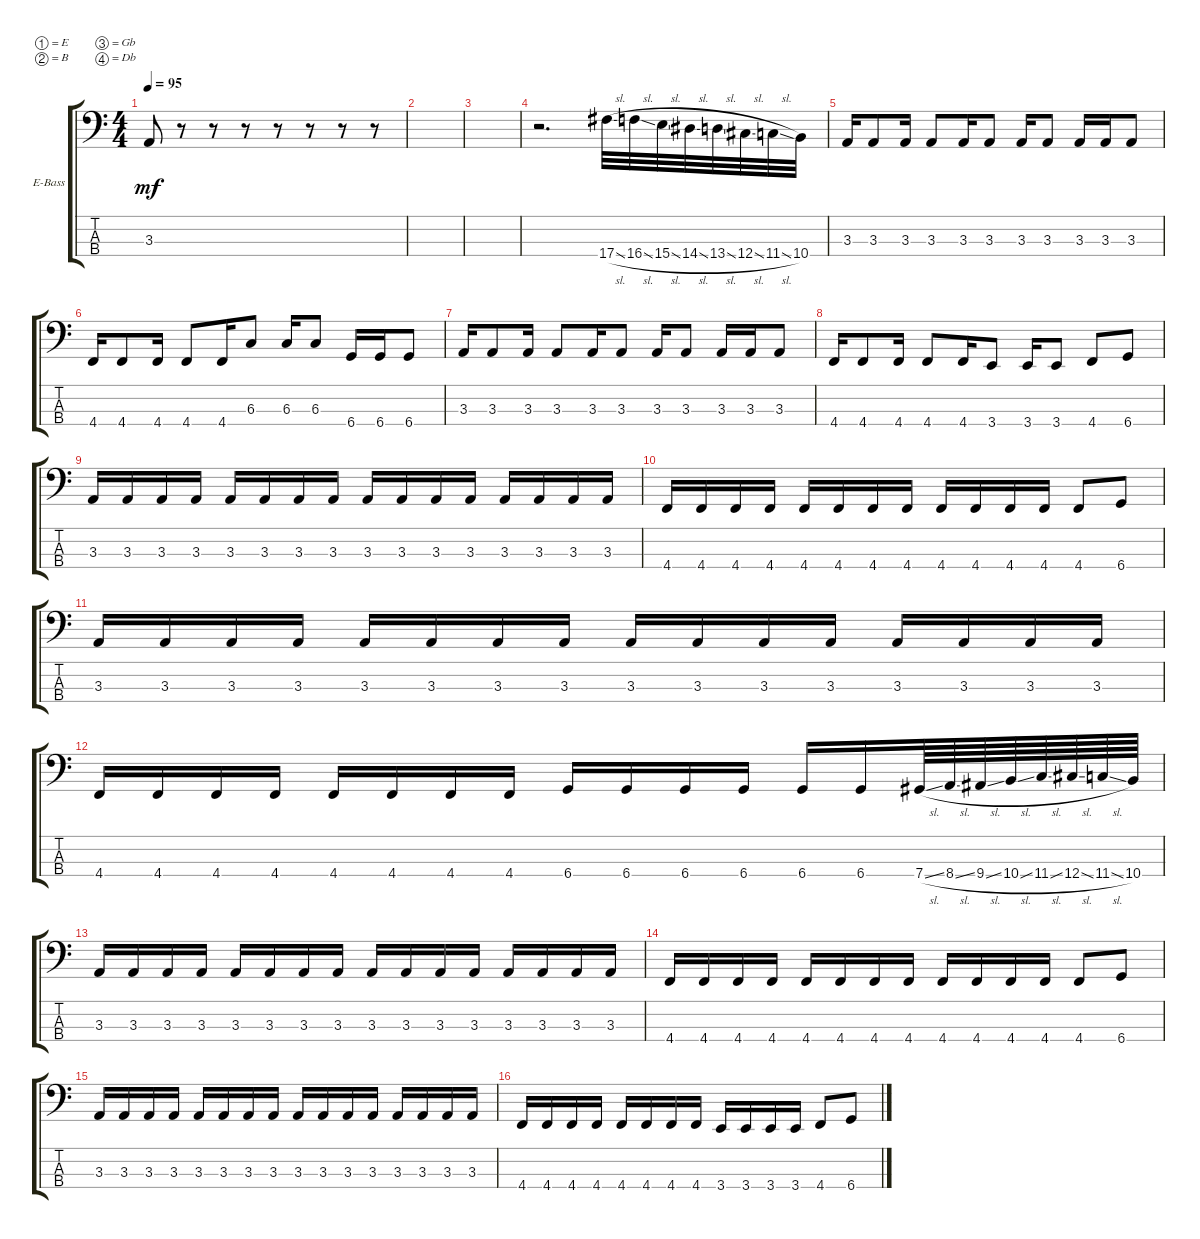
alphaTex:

\bracketExtendMode groupsimilarinstruments
\firstSystemTrackNameOrientation horizontal
\otherSystemsTrackNameOrientation horizontal
\track ("Bass" "E-Bass") {instrument electricbassfinger}
\staff {score tabs}
\tuning (E2 B1 Gb1 Db1)
\ts (4 4)
\tempo 95
\clef f4
\ks c
3.3.8{dy mf} r.8 r.8 r.8 r.8 r.8 r.8 r.8 |
|
|
r.2{d} 17.4{sl}.32 16.4{sl}.32 15.4{sl}.32 14.4{sl}.32 13.4{sl}.32 12.4{sl}.32 11.4{sl}.32 10.4.32 |
3.3.16 3.3.8 3.3.16 3.3.8 3.3.16 3.3.8 3.3.16 3.3.8 3.3.16 3.3.16 3.3.8 |
4.4.16 4.4.8 4.4.16 4.4.8 4.4.16 6.3.8 6.3.16 6.3.8 6.4.16 6.4.16 6.4.8 |
3.3.16 3.3.8 3.3.16 3.3.8 3.3.16 3.3.8 3.3.16 3.3.8 3.3.16 3.3.16 3.3.8 |
4.4.16 4.4.8 4.4.16 4.4.8 4.4.16 3.4.8 3.4.16 3.4.8 4.4.8 6.4.8 |
3.3.16 3.3.16 3.3.16 3.3.16 3.3.16 3.3.16 3.3.16 3.3.16 3.3.16 3.3.16 3.3.16 3.3.16 3.3.16 3.3.16 3.3.16 3.3.16 |
4.4.16 4.4.16 4.4.16 4.4.16 4.4.16 4.4.16 4.4.16 4.4.16 4.4.16 4.4.16 4.4.16 4.4.16 4.4.8 6.4.8 |
3.3.16 3.3.16 3.3.16 3.3.16 3.3.16 3.3.16 3.3.16 3.3.16 3.3.16 3.3.16 3.3.16 3.3.16 3.3.16 3.3.16 3.3.16 3.3.16 |
4.4.16 4.4.16 4.4.16 4.4.16 4.4.16 4.4.16 4.4.16 4.4.16 6.4.16 6.4.16 6.4.16 6.4.16 6.4.16 6.4.16 7.4{sl}.64 8.4{sl}.64 9.4{sl}.64 10.4{sl}.64 11.4{sl}.64 12.4{sl}.64 11.4{sl}.64 10.4.64 |
3.3.16 3.3.16 3.3.16 3.3.16 3.3.16 3.3.16 3.3.16 3.3.16 3.3.16 3.3.16 3.3.16 3.3.16 3.3.16 3.3.16 3.3.16 3.3.16 |
4.4.16 4.4.16 4.4.16 4.4.16 4.4.16 4.4.16 4.4.16 4.4.16 4.4.16 4.4.16 4.4.16 4.4.16 4.4.8 6.4.8 |
3.3.16 3.3.16 3.3.16 3.3.16 3.3.16 3.3.16 3.3.16 3.3.16 3.3.16 3.3.16 3.3.16 3.3.16 3.3.16 3.3.16 3.3.16 3.3.16 |
4.4.16 4.4.16 4.4.16 4.4.16 4.4.16 4.4.16 4.4.16 4.4.16 3.4.16 3.4.16 3.4.16 3.4.16 4.4.8 6.4.8
